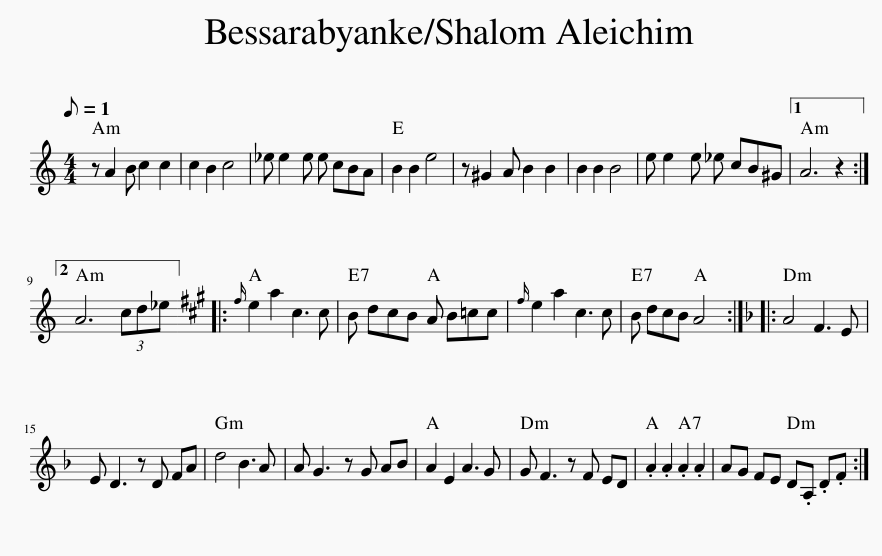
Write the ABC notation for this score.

X:1
L:1/8
Q:1/8=1
M:4/4
I:linebreak $
K:C
V:1 treble
V:1
 z A2 B c2 c2 | c2 B2 c4 | _e e2 e e cBA | B2 B2 e4 | z ^G2 A B2 B2 | %5
 B2 B2 B4 | e e2 e _e cB^G |1 A6 z2 :|2$ A6 (3cd_e |:[K:A]{f} e2 a2 c3 c | %10
 B dcB A B=cc |{f} e2 a2 c3 c | B dcB A4 ::[K:Dmin] A4 F3 E |$ E D3 z D FA | %15
 d4 B3 A | A G3 z G AB | A2 E2 A3 G | G F3 z F ED | .A2 .A2 .A2 .A2 | %20
 AG FE D.A, .D.F :| %21
